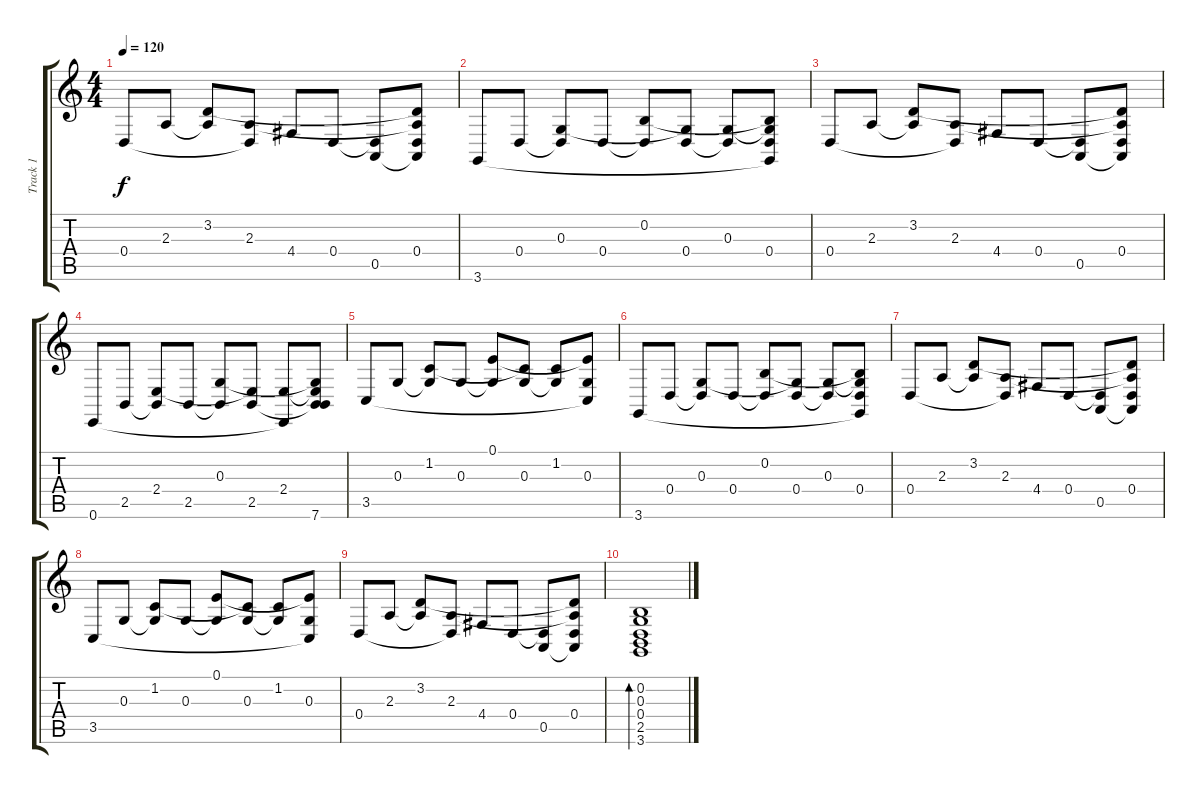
\track ("Track 1" "Track 1") {instrument acousticgrandpiano}
\staff {score tabs}
\tuning (E4 B3 G3 D3 A2 E2) {hide}
\ts (4 4)
\tempo 120
\clef g2
\ks c
0.4.8{dy f} 2.3.8 (3.2 2.3{t}).8 (2.3 0.4{t}).8 4.4.8 0.4.8 (0.4{t} 0.5).8 (3.2{t} 2.3{t} 0.4 0.5{t}).8 |
3.6.8 0.4.8 (0.3 0.4{t}).8 0.4.8 (0.2 0.4{t}).8 (0.3{t} 0.4).8 (0.3 0.4{t}).8 (0.2{t} 0.3{t} 0.4 3.6{t}).8 |
0.4.8 2.3.8 (3.2 2.3{t}).8 (2.3 0.4{t}).8 4.4.8 0.4.8 (0.4{t} 0.5).8 (3.2{t} 2.3{t} 0.4 0.5{t}).8 |
0.6.8 2.5.8 (2.4 2.5{t}).8 2.5.8 (0.3 2.5{t}).8 (2.4{t} 2.5).8 (2.4 0.6{t}).8 (0.3{t} 2.4{t} 2.5{t} 7.6).8 |
3.5.8 0.3.8 (1.2 0.3{t}).8 0.3.8 (0.1 0.3{t}).8 (1.2{t} 0.3).8 (1.2 0.3{t}).8 (0.1{t} 0.3 3.5{t}).8 |
3.6.8 0.4.8 (0.3 0.4{t}).8 0.4.8 (0.2 0.4{t}).8 (0.3{t} 0.4).8 (0.3 0.4{t}).8 (0.2{t} 0.3{t} 0.4 3.6{t}).8 |
0.4.8 2.3.8 (3.2 2.3{t}).8 (2.3 0.4{t}).8 4.4.8 0.4.8 (0.4{t} 0.5).8 (3.2{t} 2.3{t} 0.4 0.5{t}).8 |
3.5.8 0.3.8 (1.2 0.3{t}).8 0.3.8 (0.1 0.3{t}).8 (1.2{t} 0.3).8 (1.2 0.3{t}).8 (0.1{t} 0.3 3.5{t}).8 |
0.4.8 2.3.8 (3.2 2.3{t}).8 (2.3 0.4{t}).8 4.4.8 0.4.8 (0.4{t} 0.5).8 (3.2{t} 2.3{t} 0.4 0.5{t}).8 |
(0.2 0.3 0.4 2.5 3.6).1{bd 480}
